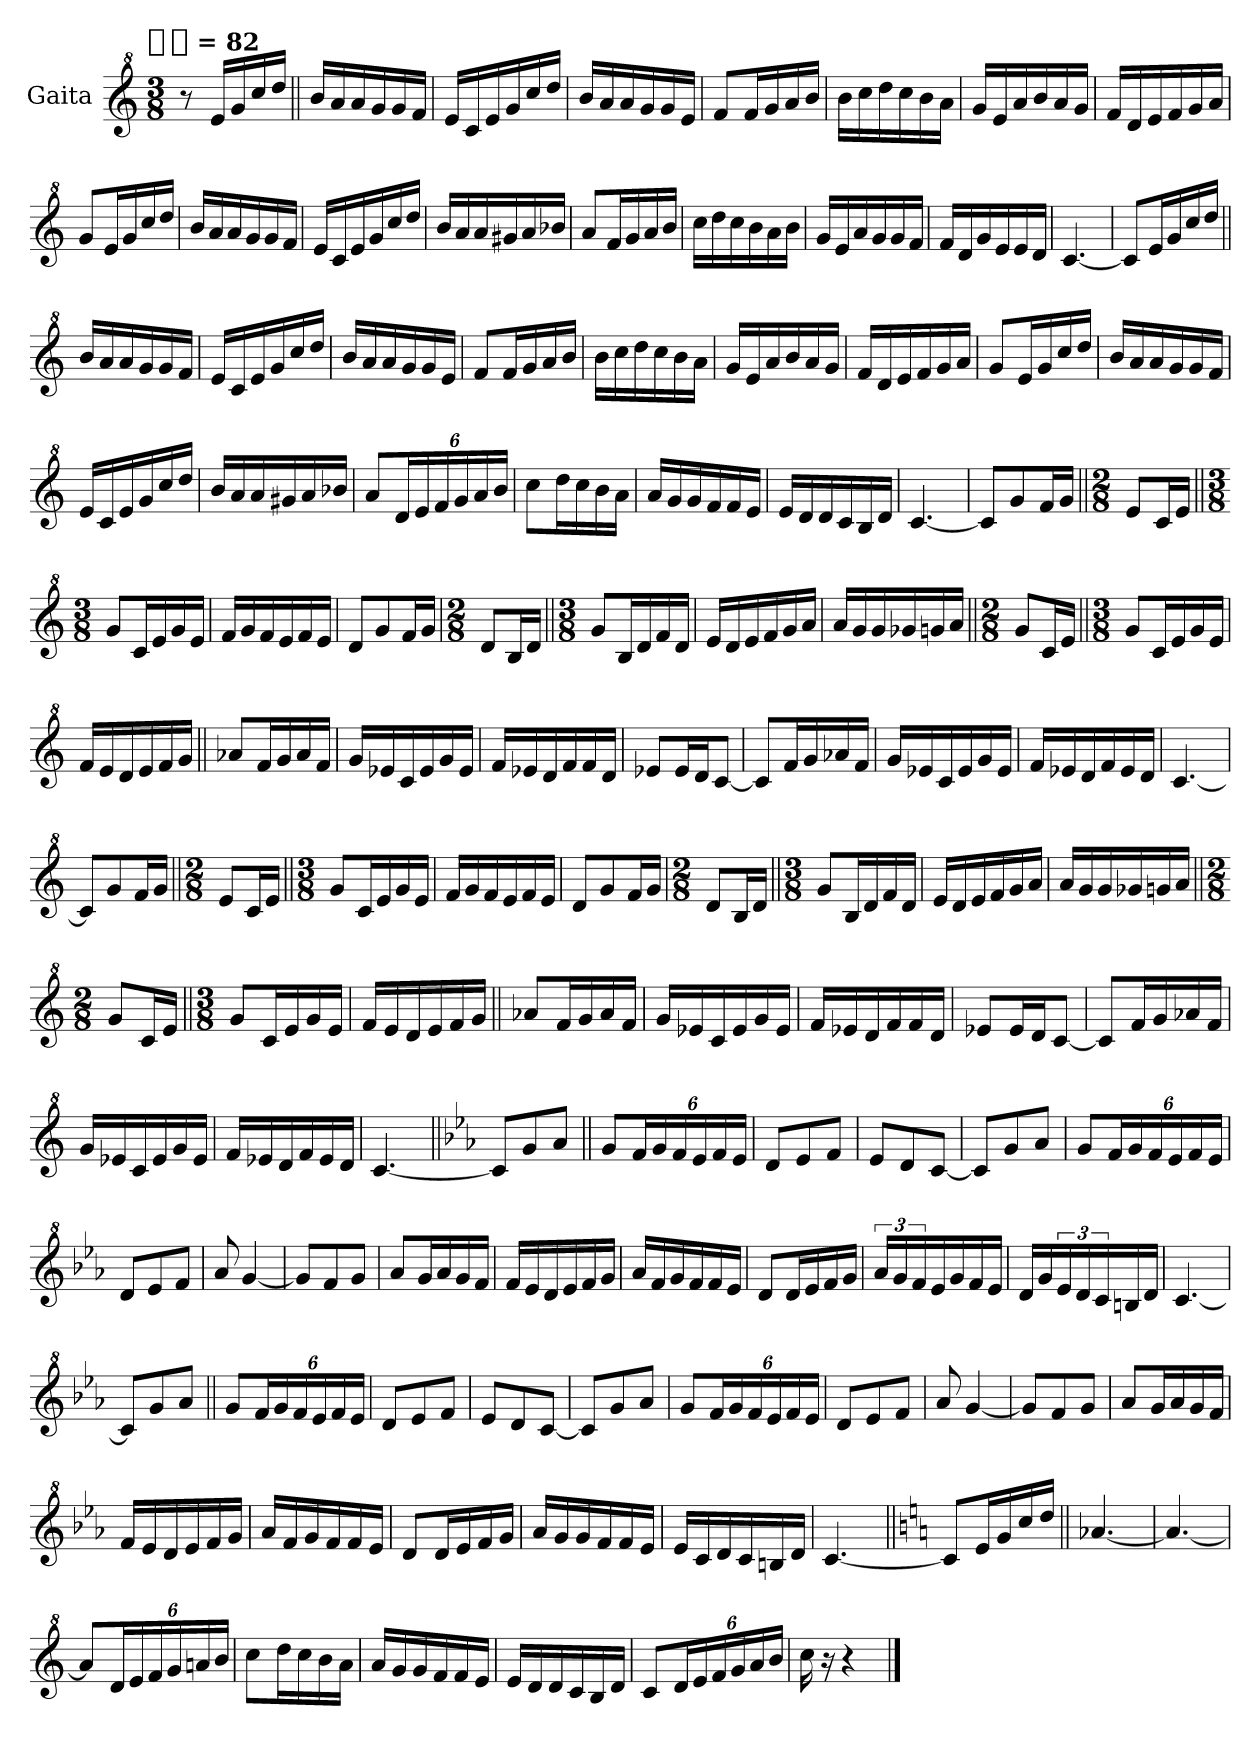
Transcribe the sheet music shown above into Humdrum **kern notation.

**kern
*part1
*staff1
*I"Gaita
*clefG^2
*k[]
!!LO:TX:omd:t=[quarter-dot] = 82
*M3/8
*MM123
=1
8r
16eeLL
16gg
16ccc
16dddJJ
=||
16bbLL
16aa
16aa
16gg
16gg
16ffJJ
=
16eeLL
16cc
16ee
16gg
16ccc
16dddJJ
=
16bbLL
16aa
16aa
16gg
16gg
16eeJJ
=
8ffL
16ffL
16gg
16aa
16bbJJ
=
16bbLL
16ccc
16ddd
16ccc
16bb
16aaJJ
=
16ggLL
16ee
16aa
16bb
16aa
16ggJJ
=
16ffLL
16dd
16ee
16ff
16gg
16aaJJ
=
8ggL
16eeL
16gg
16ccc
16dddJJ
=
16bbLL
16aa
16aa
16gg
16gg
16ffJJ
=
16eeLL
16cc
16ee
16gg
16ccc
16dddJJ
=
16bbLL
16aa
16aa
16gg#X
16aa
16bb-XJJ
=
8aaL
16ffL
16gg
16aa
16bbJJ
=
16cccLL
16ddd
16ccc
16bb
16aa
16bbJJ
=
16ggLL
16ee
16aa
16gg
16gg
16ffJJ
=
16ffLL
16dd
16gg
16ee
16ee
16ddJJ
=
[4.cc
=
8ccL]
16eeL
16gg
16ccc
16dddJJ
=||
16bbLL
16aa
16aa
16gg
16gg
16ffJJ
=
16eeLL
16cc
16ee
16gg
16ccc
16dddJJ
=
16bbLL
16aa
16aa
16gg
16gg
16eeJJ
=
8ffL
16ffL
16gg
16aa
16bbJJ
=
16bbLL
16ccc
16ddd
16ccc
16bb
16aaJJ
=
16ggLL
16ee
16aa
16bb
16aa
16ggJJ
=
16ffLL
16dd
16ee
16ff
16gg
16aaJJ
=
8ggL
16eeL
16gg
16ccc
16dddJJ
=
16bbLL
16aa
16aa
16gg
16gg
16ffJJ
=
16eeLL
16cc
16ee
16gg
16ccc
16dddJJ
=
16bbLL
16aa
16aa
16gg#X
16aa
16bb-XJJ
=
8aaL
24ddL
24ee
24ff
24gg
24aa
24bbJJ
=
8cccL
16dddL
16ccc
16bb
16aaJJ
=
16aaLL
16gg
16gg
16ff
16ff
16eeJJ
=
16eeLL
16dd
16dd
16cc
16b
16ddJJ
=
[4.cc
=
8ccL]
8gg
16ffL
16ggJJ
=||
*M2/8
8eeL
16ccL
16eeJJ
=||
*M3/8
8ggL
16ccL
16ee
16gg
16eeJJ
=
16ffLL
16gg
16ff
16ee
16ff
16eeJJ
=
8ddL
8gg
16ffL
16ggJJ
=
*M2/8
8ddL
16bL
16ddJJ
=||
*M3/8
8ggL
16bL
16dd
16ff
16ddJJ
=
16eeLL
16dd
16ee
16ff
16gg
16aaJJ
=
16aaLL
16gg
16gg
16gg-X
16ggn
16aaJJ
=||
*M2/8
8ggL
16ccL
16eeJJ
=||
*M3/8
8ggL
16ccL
16ee
16gg
16eeJJ
=
16ffLL
16ee
16dd
16ee
16ff
16ggJJ
=||
8aa-XL
16ffL
16gg
16aa-
16ffJJ
=
16ggLL
16ee-X
16cc
16ee-
16gg
16ee-JJ
=
16ffLL
16ee-X
16dd
16ff
16ff
16ddJJ
=
8ee-XL
16ee-L
16ddJ
[8ccJ
=
8ccL]
16ffL
16gg
16aa-X
16ffJJ
=
16ggLL
16ee-X
16cc
16ee-
16gg
16ee-JJ
=
16ffLL
16ee-X
16dd
16ff
16ee-
16ddJJ
=
[4.cc
=
8ccL]
8gg
16ffL
16ggJJ
=||
*M2/8
8eeL
16ccL
16eeJJ
=||
*M3/8
8ggL
16ccL
16ee
16gg
16eeJJ
=
16ffLL
16gg
16ff
16ee
16ff
16eeJJ
=
8ddL
8gg
16ffL
16ggJJ
=
*M2/8
8ddL
16bL
16ddJJ
=||
*M3/8
8ggL
16bL
16dd
16ff
16ddJJ
=
16eeLL
16dd
16ee
16ff
16gg
16aaJJ
=
16aaLL
16gg
16gg
16gg-X
16ggn
16aaJJ
=||
*M2/8
8ggL
16ccL
16eeJJ
=||
*M3/8
8ggL
16ccL
16ee
16gg
16eeJJ
=
16ffLL
16ee
16dd
16ee
16ff
16ggJJ
=||
8aa-XL
16ffL
16gg
16aa-
16ffJJ
=
16ggLL
16ee-X
16cc
16ee-
16gg
16ee-JJ
=
16ffLL
16ee-X
16dd
16ff
16ff
16ddJJ
=
8ee-XL
16ee-L
16ddJ
[8ccJ
=
8ccL]
16ffL
16gg
16aa-X
16ffJJ
=
16ggLL
16ee-X
16cc
16ee-
16gg
16ee-JJ
=
16ffLL
16ee-X
16dd
16ff
16ee-
16ddJJ
=
[4.cc
=||
*k[b-e-a-]
8ccL]
8gg
8aa-J
=||
8ggL
24ffL
24gg
24ff
24ee-
24ff
24ee-JJ
=
8ddL
8ee-
8ffJ
=
8ee-L
8dd
[8ccJ
=
8ccL]
8gg
8aa-J
=
8ggL
24ffL
24gg
24ff
24ee-
24ff
24ee-JJ
=
8ddL
8ee-
8ffJ
=
8aa-
[4gg
=
8ggL]
8ff
8ggJ
=
8aa-L
16ggL
16aa-
16gg
16ffJJ
=
16ffLL
16ee-
16dd
16ee-
16ff
16ggJJ
=
16aa-LL
16ff
16gg
16ff
16ff
16ee-JJ
=
8ddL
16ddL
16ee-
16ff
16ggJJ
=
24aa-LL
24gg
24ff
16ee-
16gg
16ff
16ee-JJ
=
16ddLL
16gg
24ee-
24dd
24cc
16bn
16ddJJ
=
[4.cc
=
8ccL]
8gg
8aa-J
=||
8ggL
24ffL
24gg
24ff
24ee-
24ff
24ee-JJ
=
8ddL
8ee-
8ffJ
=
8ee-L
8dd
[8ccJ
=
8ccL]
8gg
8aa-J
=
8ggL
24ffL
24gg
24ff
24ee-
24ff
24ee-JJ
=
8ddL
8ee-
8ffJ
=
8aa-
[4gg
=
8ggL]
8ff
8ggJ
=
8aa-L
16ggL
16aa-
16gg
16ffJJ
=
16ffLL
16ee-
16dd
16ee-
16ff
16ggJJ
=
16aa-LL
16ff
16gg
16ff
16ff
16ee-JJ
=
8ddL
16ddL
16ee-
16ff
16ggJJ
=
16aa-LL
16gg
16gg
16ff
16ff
16ee-JJ
=
16ee-LL
16cc
16dd
16cc
16bn
16ddJJ
=
[4.cc
=||
*k[]
8ccL]
16eeL
16gg
16ccc
16dddJJ
=||
[4.aa-X
=
4.aa-_
=
8aa-L]
24ddL
24ee
24ff
24gg
24aan
24bbJJ
=
8cccL
16dddL
16ccc
16bb
16aaJJ
=
16aaLL
16gg
16gg
16ff
16ff
16eeJJ
=
16eeLL
16dd
16dd
16cc
16b
16ddJJ
=
8ccL
24ddL
24ee
24ff
24gg
24aa
24bbJJ
=
16ccc
16r
4r
==
*-
